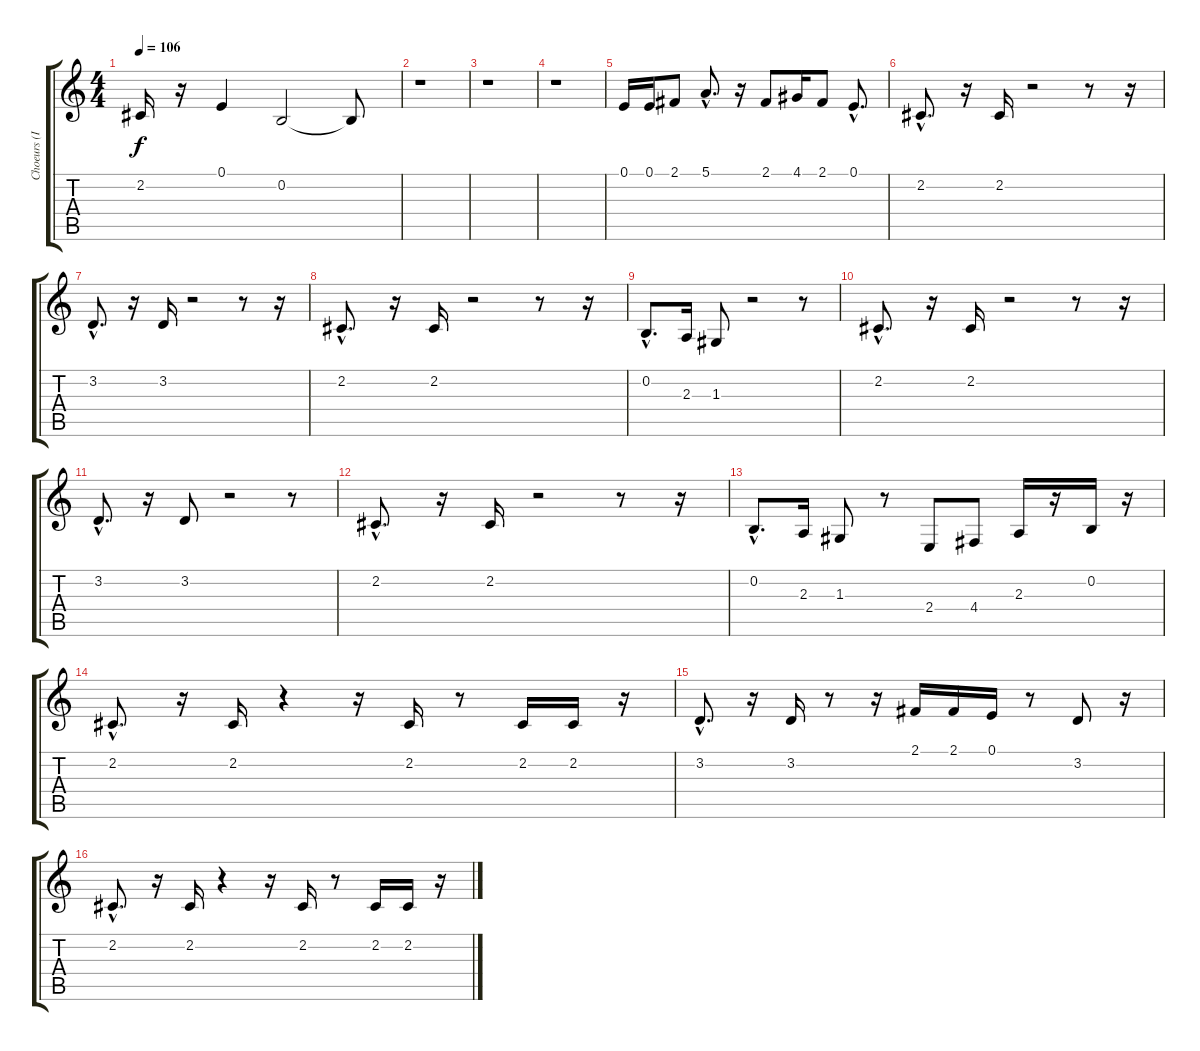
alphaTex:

\track ("Choeurs (Isaac + Zaac)" "Choeurs (I") {instrument lead8bassandlead}
\staff {score tabs}
\tuning (E4 B3 G3 D3 A2 E2) {hide}
\ts (4 4)
\tempo 106
\clef g2
\ks c
2.2.16{dy f} r.16 0.1.4 0.2.2 0.2{t}.8 |
r.1 |
r.1 |
r.1 |
0.1.16 0.1.16 2.1.8 5.1{hac}.8{d} r.16 2.1.8 4.1.16 2.1.8 0.1{hac}.8{d} |
2.2{hac}.8{d} r.16 2.2.16 r.2 r.8 r.16 |
3.2{hac}.8{d} r.16 3.2.16 r.2 r.8 r.16 |
2.2{hac}.8{d} r.16 2.2.16 r.2 r.8 r.16 |
0.2{hac}.8{d} 2.3.16 1.3.8 r.2 r.8 |
2.2{hac}.8{d} r.16 2.2.16 r.2 r.8 r.16 |
3.2{hac}.8{d} r.16 3.2.8 r.2 r.8 |
2.2{hac}.8{d} r.16 2.2.16 r.2 r.8 r.16 |
0.2{hac}.8{d} 2.3.16 1.3.8 r.8 2.4.8 4.4.8 2.3.16 r.16 0.2.16 r.16 |
2.2{hac}.8{d} r.16 2.2.16 r.4 r.16 2.2.16 r.8 2.2.16 2.2.16 r.16 |
3.2{hac}.8{d} r.16 3.2.16 r.8 r.16 2.1.16 2.1.16 0.1.16 r.8 3.2.8 r.16 |
2.2{hac}.8{d} r.16 2.2.16 r.4 r.16 2.2.16 r.8 2.2.16 2.2.16 r.16
